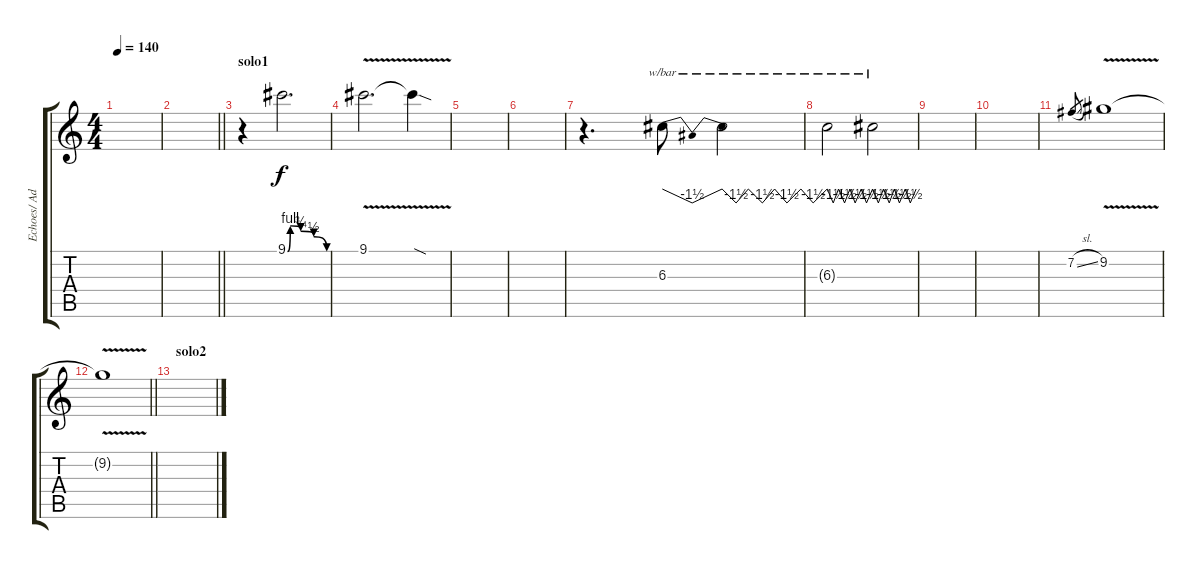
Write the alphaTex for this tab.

\track ("Echoes/ Add guitar" "Echoes/ Ad") {instrument overdrivenguitar}
\staff {score tabs}
\tuning (E4 B3 G3 D3 A2 E2) {hide}
\ts (4 4)
\tempo 140
\clef g2
\ks c
|
\barLineRight lightlight
|
\section ("" "solo1")
r.4 9.1{be (custom 0 0 4 4 20 3 40 2 60 0)}.2{d volume 16} |
9.1{v}.2{d} 9.1{sod t}.4 |
|
|
r.4{d} 6.3.8{tbe (dip default 0 0 30 -6 60 0)} 6.3{t}.2{tbe (custom default 0 0 8 -6 15 0 23 -6 30 0 37 -6 45 0 52 -6 60 0)} |
6.3{t}.2{tbe (custom default 0 0 8 -6 15 0 23 -6 30 0 37 -6 45 0 52 -6 60 0)} 6.3{t}.2{tbe (custom default 0 0 8 -6 15 0 23 -6 30 0 37 -6 45 0 52 -6 60 0)} |
|
|
7.2{sl}.8{gr} 9.2{v}.1 |
\barLineRight lightlight
9.2{t}.1 |
\section ("" "solo2")
